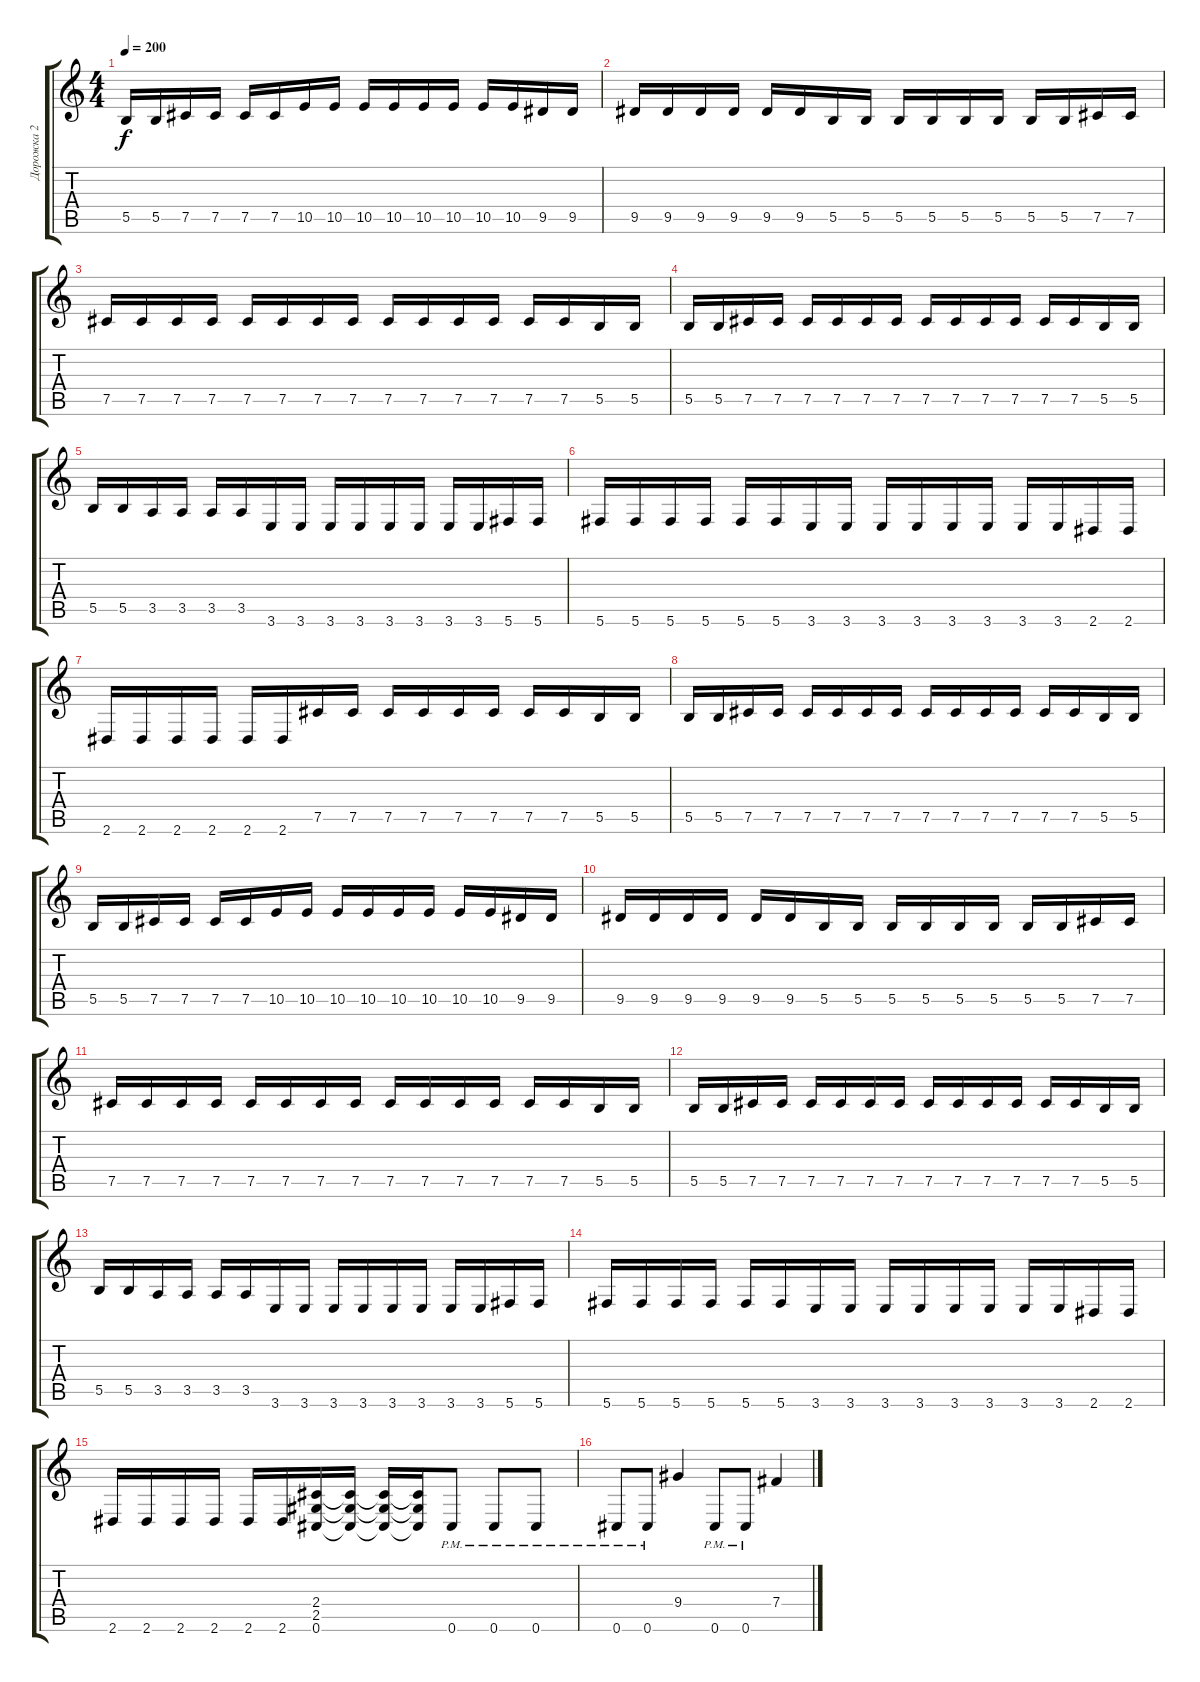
\track ("Дорожка 2" "Дорожка 2") {instrument overdrivenguitar}
\staff {score tabs}
\tuning (Db4 Ab3 E3 B2 Gb2 Db2) {hide}
\ts (4 4)
\tempo 200
\clef g2
\ks c
5.5.16{dy f} 5.5.16 7.5.16 7.5.16 7.5.16 7.5.16 10.5.16 10.5.16 10.5.16 10.5.16 10.5.16 10.5.16 10.5.16 10.5.16 9.5.16 9.5.16 |
9.5.16 9.5.16 9.5.16 9.5.16 9.5.16 9.5.16 5.5.16 5.5.16 5.5.16 5.5.16 5.5.16 5.5.16 5.5.16 5.5.16 7.5.16 7.5.16 |
7.5.16 7.5.16 7.5.16 7.5.16 7.5.16 7.5.16 7.5.16 7.5.16 7.5.16 7.5.16 7.5.16 7.5.16 7.5.16 7.5.16 5.5.16 5.5.16 |
5.5.16 5.5.16 7.5.16 7.5.16 7.5.16 7.5.16 7.5.16 7.5.16 7.5.16 7.5.16 7.5.16 7.5.16 7.5.16 7.5.16 5.5.16 5.5.16 |
5.5.16 5.5.16 3.5.16 3.5.16 3.5.16 3.5.16 3.6.16 3.6.16 3.6.16 3.6.16 3.6.16 3.6.16 3.6.16 3.6.16 5.6.16 5.6.16 |
5.6.16 5.6.16 5.6.16 5.6.16 5.6.16 5.6.16 3.6.16 3.6.16 3.6.16 3.6.16 3.6.16 3.6.16 3.6.16 3.6.16 2.6.16 2.6.16 |
2.6.16 2.6.16 2.6.16 2.6.16 2.6.16 2.6.16 7.5.16 7.5.16 7.5.16 7.5.16 7.5.16 7.5.16 7.5.16 7.5.16 5.5.16 5.5.16 |
5.5.16 5.5.16 7.5.16 7.5.16 7.5.16 7.5.16 7.5.16 7.5.16 7.5.16 7.5.16 7.5.16 7.5.16 7.5.16 7.5.16 5.5.16 5.5.16 |
5.5.16 5.5.16 7.5.16 7.5.16 7.5.16 7.5.16 10.5.16 10.5.16 10.5.16 10.5.16 10.5.16 10.5.16 10.5.16 10.5.16 9.5.16 9.5.16 |
9.5.16 9.5.16 9.5.16 9.5.16 9.5.16 9.5.16 5.5.16 5.5.16 5.5.16 5.5.16 5.5.16 5.5.16 5.5.16 5.5.16 7.5.16 7.5.16 |
7.5.16 7.5.16 7.5.16 7.5.16 7.5.16 7.5.16 7.5.16 7.5.16 7.5.16 7.5.16 7.5.16 7.5.16 7.5.16 7.5.16 5.5.16 5.5.16 |
5.5.16 5.5.16 7.5.16 7.5.16 7.5.16 7.5.16 7.5.16 7.5.16 7.5.16 7.5.16 7.5.16 7.5.16 7.5.16 7.5.16 5.5.16 5.5.16 |
5.5.16 5.5.16 3.5.16 3.5.16 3.5.16 3.5.16 3.6.16 3.6.16 3.6.16 3.6.16 3.6.16 3.6.16 3.6.16 3.6.16 5.6.16 5.6.16 |
5.6.16 5.6.16 5.6.16 5.6.16 5.6.16 5.6.16 3.6.16 3.6.16 3.6.16 3.6.16 3.6.16 3.6.16 3.6.16 3.6.16 2.6.16 2.6.16 |
2.6.16 2.6.16 2.6.16 2.6.16 2.6.16 2.6.16 (2.4 2.5 0.6).16 (2.4{t} 2.5{t} 0.6{t}).16 (2.4{t} 2.5{t} 0.6{t}).16 (2.4{t} 2.5{t} 0.6{t}).16 0.6{pm}.8 0.6{pm}.8 0.6{pm}.8 |
0.6{pm}.8 0.6{pm}.8 9.4.4 0.6{pm}.8 0.6{pm}.8 7.4.4
